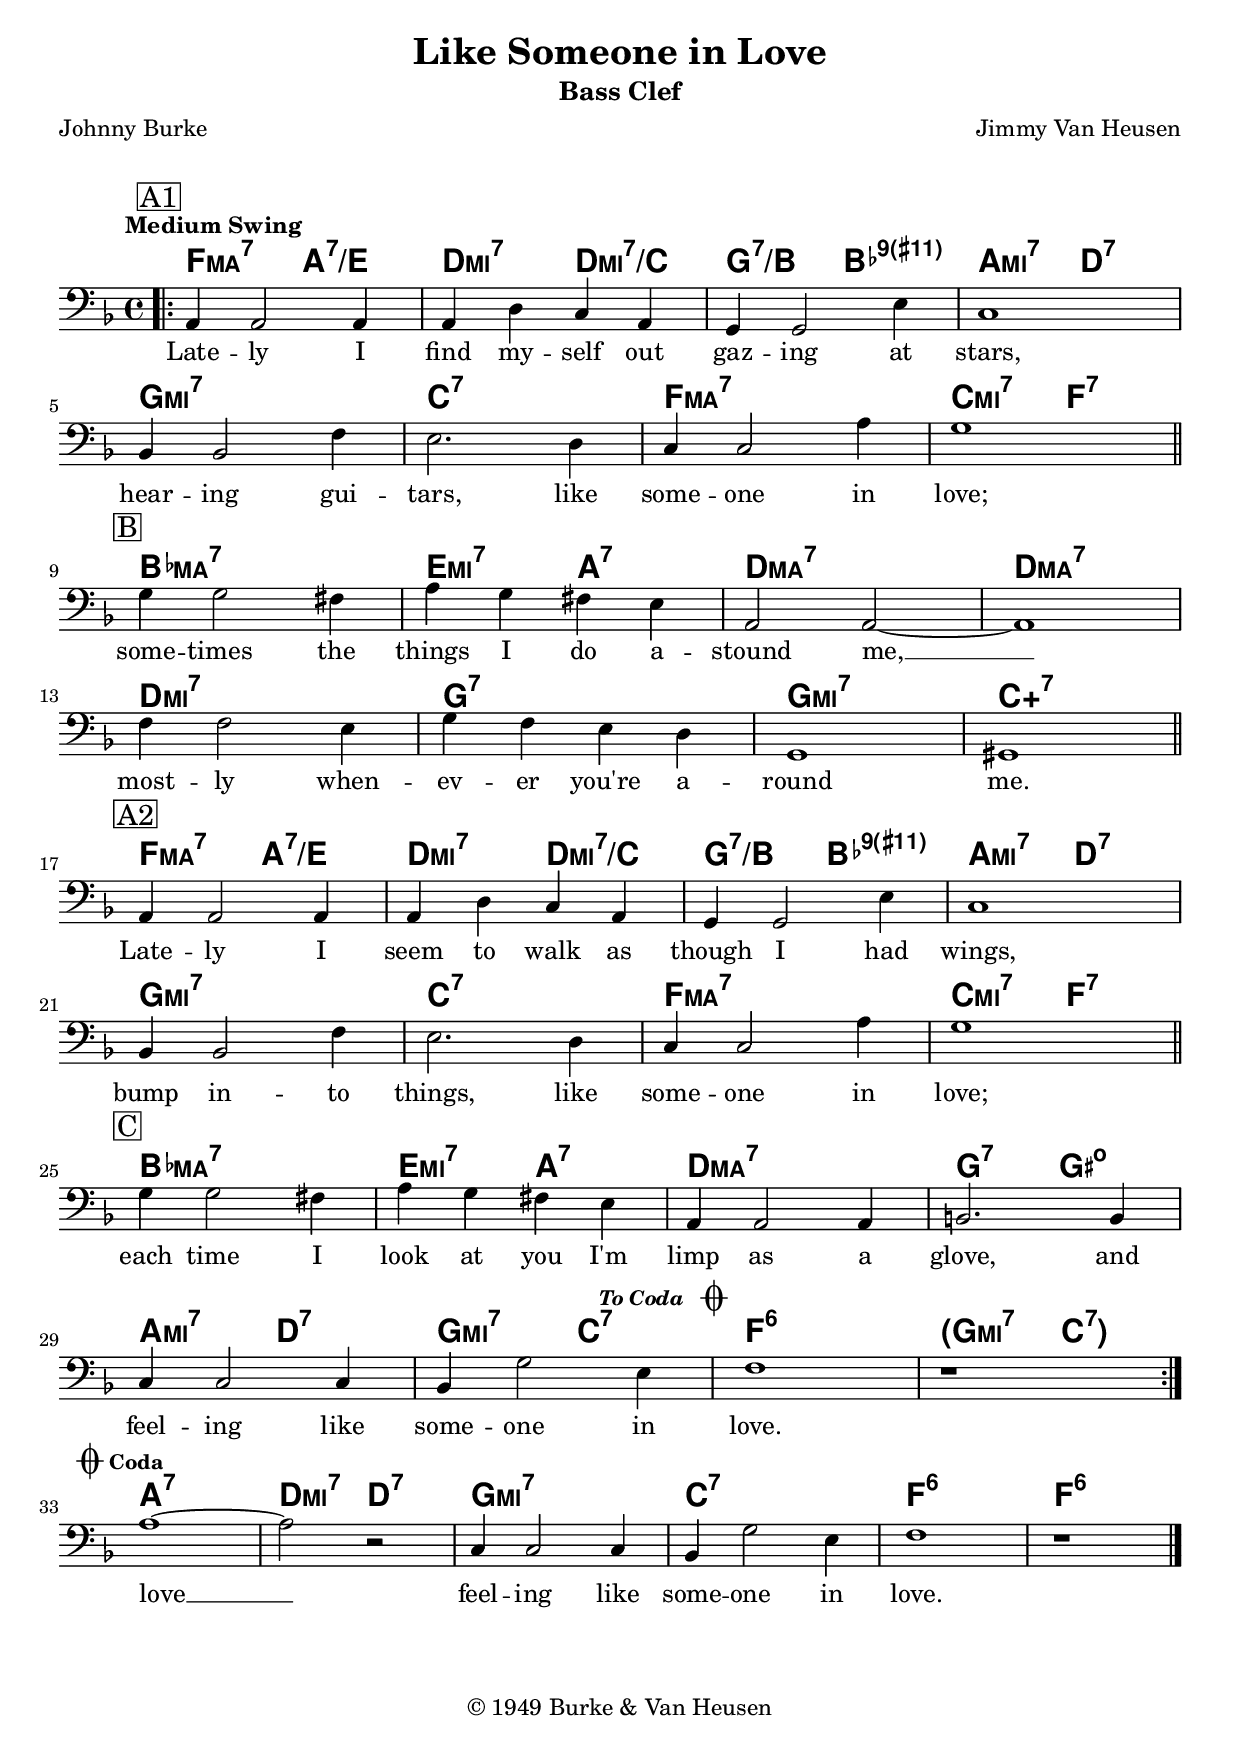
\version "2.24.0"

\include "english.ly"

instrument = "Bass Clef"
whatKey = f,,
whatClef = "bass"

%% -*- Mode: LilyPond -*-

\include "lead-sheets.ily"

refrainLyrics = \lyricmode {
Late -- ly I find my -- self out gaz -- ing at stars,
hear -- ing gui -- tars, like some -- one in love;
some -- times the things I do a -- stound me, __
most -- ly when -- ev -- er you're a -- round me.
Late -- ly I seem to walk as though I had wings,
bump in -- to things, like some -- one in love;
each time I look at you
I'm limp as a glove,
and feel -- ing like some -- one in love.

love __ feel -- ing like some -- one in love.
}

refrainChords = \chordmode {
  c2:maj7 e2:7/b a2:m7 a2:m7/g d2:7/fs f2:9.11+ e2:m7 a2:7
  d1:m7 g1:7 c1:maj7 g2:m7 c2:7
  
  f1:maj7 b2:m7 e2:7 a1:maj7 a1:maj7
  a1:m7 d1:7 d1:m7 g1:7.5+

  c2:maj7 e2:7/b a2:m7 a2:m7/g d2:7/fs f2:9.11+ e2:m7 a2:7
  d1:m7 g1:7 c1:maj7 g2:m7 c2:7

  f1:maj7 b2:m7 e2:7 a1:maj7 d2:7 ds2:dim7
  e2:m7 a2:7 d2:m7 g2:7 c1:6
  \set chordNameFunction = #begin-parenthesis-ignatzek-chord-names
  d2:m7
  \set chordNameFunction = #end-parenthesis-ignatzek-chord-names
  g2:7
  \unset chordNameFunction

  e1:7 a2:m7 a2:7 d1:m7 g1:7 c1:6 c1:6
}

refrainMelody = \relative f' {
  \time 4/4
  \key c \major
  \clef \whatClef
  \tempo "Medium Swing"

  \mark \markup{ \box "A1" }
  \bar ".|:"
  \repeat volta 2 {
  e4 e2 e4 | e4 a4 g4 e4 | d4 d2 b'4 | g1 |
  f4 f2 c'4 | b2. a4 | g4 g2 e'4 | d1 |

  \bar "||"
  \break

  \mark \markup{ \box "B" }
  
  d4 d2 cs4 | e4 d4 cs4 b4 | e,2 e2~ | e1 |
  \break
  c'4 c2 b4 | d4 c4 b4 a4 | d,1 | ds1 |

  \bar "||"
  \break

  \mark \markup{ \box "A2" }
  
  e4 e2 e4 | e4 a4 g4 e4 | d4 d2 b'4 | g1 |
  f4 f2 c'4 | b2. a4 | g4 g2 e'4 | d1 |

  \bar "||"
  \break

  \mark \markup{ \box "C" }

  d4 d2 cs4 | e4 d4 cs4 b4 | e,4 e2 e4 | fs2. fs4 |
  g4 g2 g4 | f4 d'2
  b4 |
  \textToCoda
  c1 | r1 |
  }

  \break

  \textCoda
  e1~ | e2 r2 | g,4 g2 g4 | f4 d'2 b4 | c1 | r1 |
  \bar "|."
}

\include "paper.ily"

\header {
  title = "Like Someone in Love"
  subtitle = \instrument
  poet = "Johnny Burke"
  composer = "Jimmy Van Heusen"
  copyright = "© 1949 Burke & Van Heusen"
}

\markup {
  % Leave a gap after the header
  \vspace #1
}

\score {
  <<
    { \context ChordNames 
      {
      \override ChordName.font-size = #+3
      \override ChordName.font-series = #'bold
      \set chordChanges = ##f
     \transpose c \whatKey {
       \refrainChords
	}
      }
      }
    \new Staff {
      \context Voice = "voiceMelody" { 
	\noDoubleAccidentalMusic \transpose c \whatKey {
	  \refrainMelody
	  }
	}
    }
    \new Lyrics \lyricsto "voiceMelody"
    {
      \refrainLyrics
    }
  >>
  \layout { }
}

